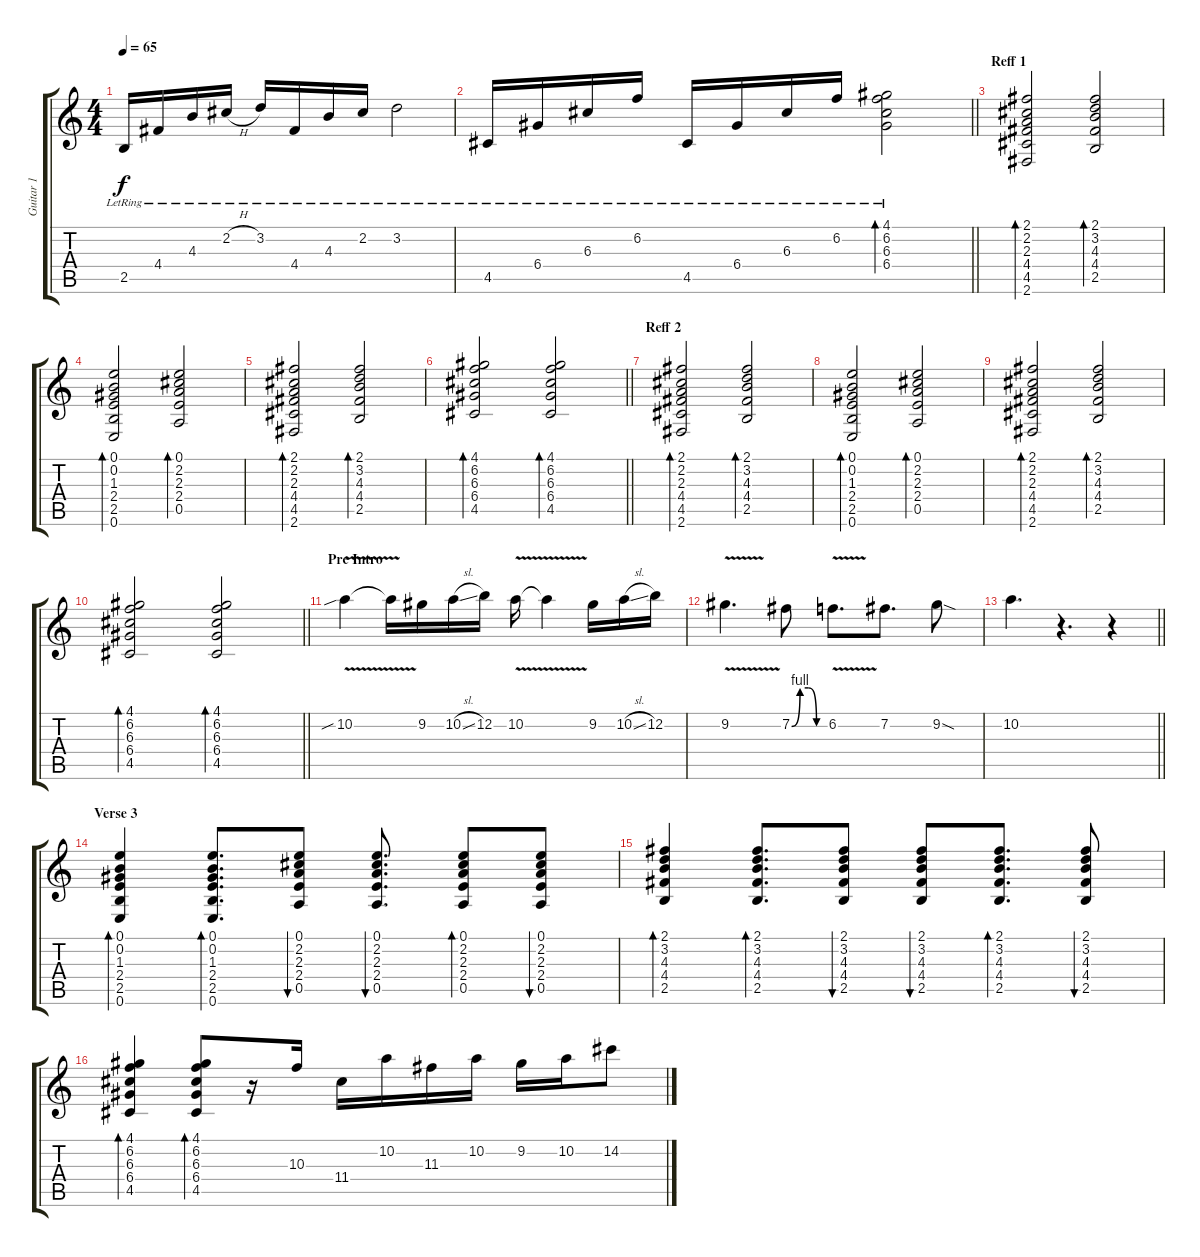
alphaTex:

\track ("Guitar 1" "Guitar 1") {instrument overdrivenguitar}
\staff {score tabs}
\tuning (E4 B3 G3 D3 A2 E2) {hide}
\ts (4 4)
\tempo 65
\clef g2
\ks c
2.5{lr}.16{dy f} 4.4{lr}.16 4.3{lr}.16 2.2{h lr}.16 3.2{lr}.16 4.4{lr}.16 4.3{lr}.16 2.2{lr}.16 3.2{lr}.2 |
\barLineRight lightlight
4.5{lr}.16 6.4{lr}.16 6.3{lr}.16 6.2{lr}.16 4.5{lr}.16 6.4{lr}.16 6.3{lr}.16 6.2{lr}.16 (4.1{lr} 6.2{lr} 6.3{lr} 6.4{lr}).2{bd 60} |
\section ("" "Reff 1")
(2.1 2.2 2.3 4.4 4.5 2.6).2{bd 120 volume 10 balance 14} (2.1 3.2 4.3 4.4 2.5).2{bd 120} |
(0.1 0.2 1.3 2.4 2.5 0.6).2{bd 120} (0.1 2.2 2.3 2.4 0.5).2{bd 120} |
(2.1 2.2 2.3 4.4 4.5 2.6).2{bd 120} (2.1 3.2 4.3 4.4 2.5).2{bd 120} |
\barLineRight lightlight
(4.1 6.2 6.3 6.4 4.5).2{bd 120} (4.1 6.2 6.3 6.4 4.5).2{bd 120} |
\section ("" "Reff 2")
(2.1 2.2 2.3 4.4 4.5 2.6).2{bd 120} (2.1 3.2 4.3 4.4 2.5).2{bd 120} |
(0.1 0.2 1.3 2.4 2.5 0.6).2{bd 120} (0.1 2.2 2.3 2.4 0.5).2{bd 120} |
(2.1 2.2 2.3 4.4 4.5 2.6).2{bd 120} (2.1 3.2 4.3 4.4 2.5).2{bd 120} |
\barLineRight lightlight
(4.1 6.2 6.3 6.4 4.5).2{bd 120} (4.1 6.2 6.3 6.4 4.5).2{bd 120} |
\section ("" "Pre Intro")
10.2{v sib}.4{volume 14 balance 8 instrument overdrivenguitar} 10.2{t}.16 9.2.16 10.2{sl}.16 12.2.16 10.2{v}.16 10.2{t}.4 9.2.16 10.2{sl}.16 12.2.16 |
9.2{v}.4{d} 7.2{be (custom 0 0 15 4 30 4 45 0 60 0)}.8 6.2{v}.8{d} 7.2.8{d} 9.2{sod}.8 |
\barLineRight lightlight
10.2.4{d} r.4{d volume 9 balance 13 instrument acousticguitarsteel} r.4 |
\section ("" "Verse 3")
(0.1 0.2 1.3 2.4 2.5 0.6).4{bd 30} (0.1 0.2 1.3 2.4 2.5 0.6).8{d bd 30} (0.1 2.2 2.3 2.4 0.5).8{bu 30} (0.1 2.2 2.3 2.4 0.5).8{d bu 30} (0.1 2.2 2.3 2.4 0.5).8{bd 30} (0.1 2.2 2.3 2.4 0.5).8{bu 30} |
(2.1 3.2 4.3 4.4 2.5).4{bd 30} (2.1 3.2 4.3 4.4 2.5).8{d bd 30} (2.1 3.2 4.3 4.4 2.5).8{bu 30} (2.1 3.2 4.3 4.4 2.5).8{bu 30} (2.1 3.2 4.3 4.4 2.5).8{d bd 30} (2.1 3.2 4.3 4.4 2.5).8{bu 30} |
(4.1 6.2 6.3 6.4 4.5).4{bd 30} (4.1 6.2 6.3 6.4 4.5).8{bd 30} r.16{volume 15 balance 8} 10.3.16 11.4.16 10.2.16 11.3.16 10.2.16 9.2.16 10.2.16 14.2.8
